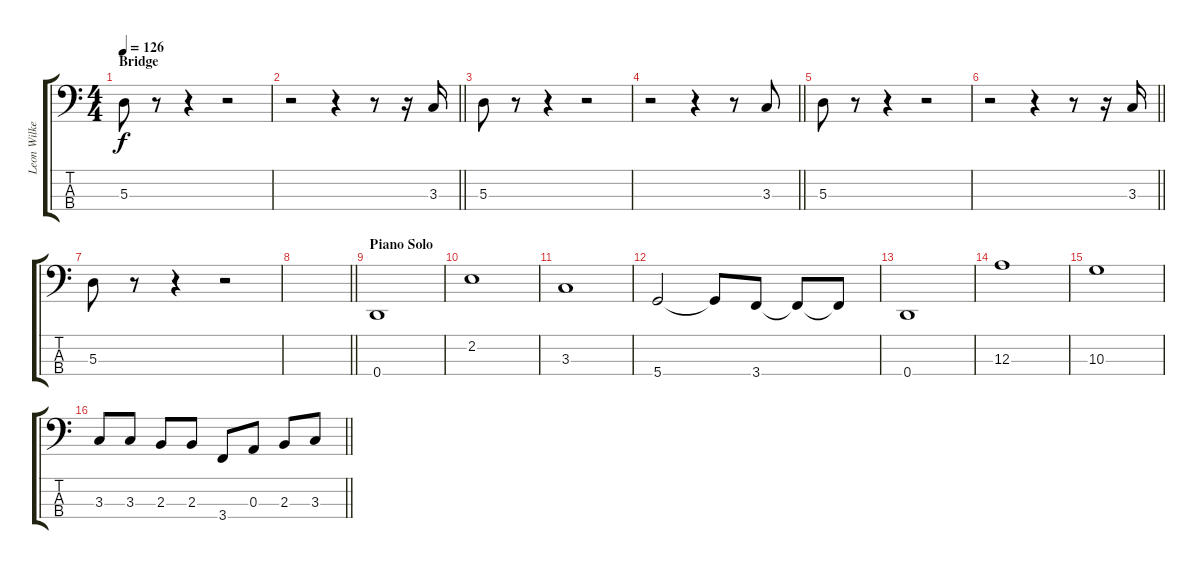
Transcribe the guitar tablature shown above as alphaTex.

\track ("Leon Wilkeson (Bass Guitar)" "Leon Wilke") {instrument electricbasspick}
\staff {score tabs}
\tuning (G2 D2 A1 D1) {hide}
\ts (4 4)
\section ("" "Bridge")
\tempo 126
\clef f4
\ks c
5.3.8{dy f} r.8 r.4 r.2 |
\barLineRight lightlight
r.2 r.4 r.8 r.16 3.3.16 |
5.3.8 r.8 r.4 r.2 |
\barLineRight lightlight
r.2 r.4 r.8 3.3.8 |
5.3.8 r.8 r.4 r.2 |
\barLineRight lightlight
r.2 r.4 r.8 r.16 3.3.16 |
5.3.8 r.8 r.4 r.2 |
\barLineRight lightlight
|
\section ("" "Piano Solo")
0.4.1 |
2.2.1 |
3.3.1 |
5.4.2 5.4{t}.8 3.4.8 3.4{t}.8 3.4{t}.8 |
0.4.1 |
12.3.1 |
10.3.1 |
\barLineRight lightlight
3.3.8 3.3.8 2.3.8 2.3.8 3.4.8 0.3.8 2.3.8 3.3.8
